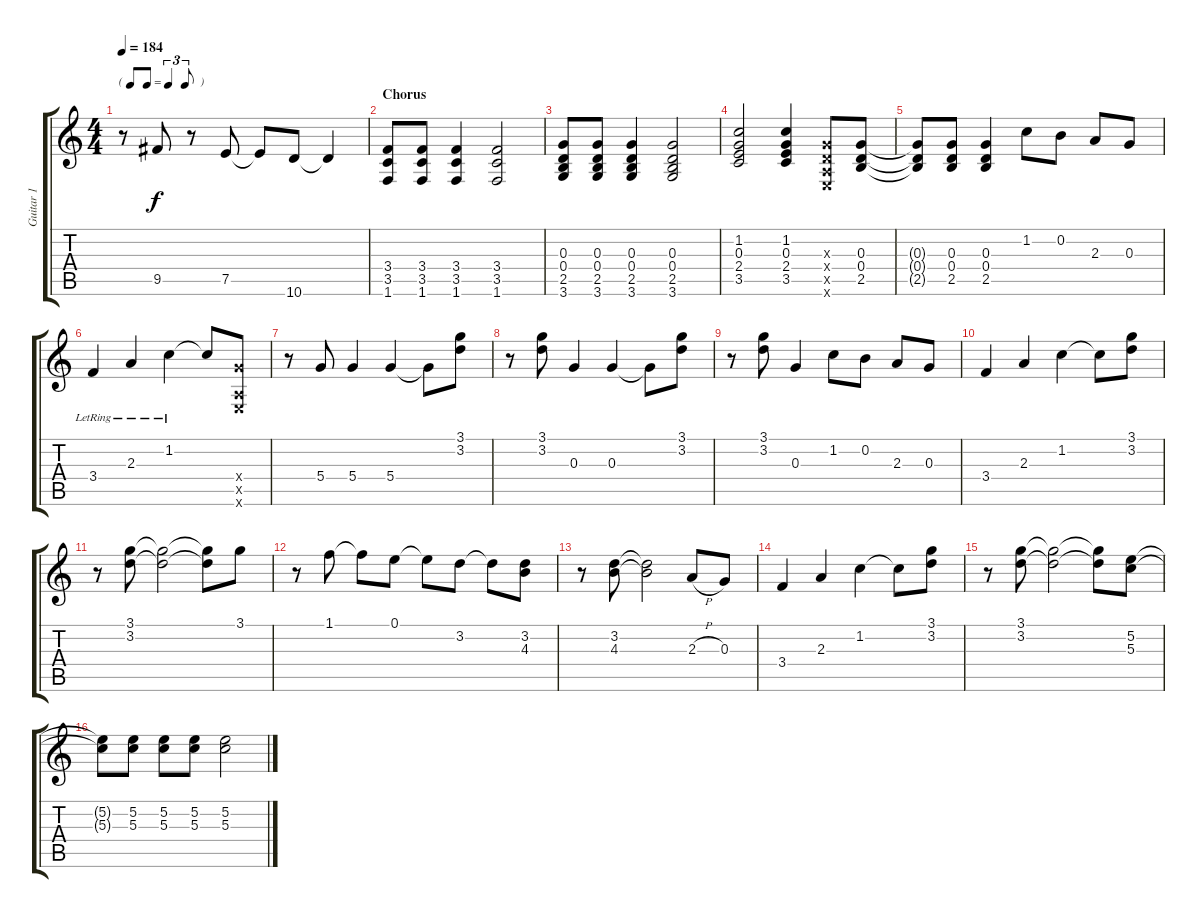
\track ("Guitar 1" "Guitar 1") {instrument electricguitarjazz}
\staff {score tabs}
\tuning (E4 B3 G3 D3 A2 E2) {hide}
\ts (4 4)
\tf triplet8th
\tempo 184
\clef g2
\ks c
r.8{dy f} 9.5.8 r.8 7.5.8 7.5{t}.8 10.6.8 10.6{t}.4 |
\section ("" "Chorus")
(3.4 3.5 1.6).8{volume 7} (3.4 3.5 1.6).8 (3.4 3.5 1.6).4 (3.4 3.5 1.6).2 |
(0.3 0.4 2.5 3.6).8 (0.3 0.4 2.5 3.6).8 (0.3 0.4 2.5 3.6).4 (0.3 0.4 2.5 3.6).2 |
(1.2 0.3 2.4 3.5).2 (1.2 0.3 2.4 3.5).4 (0.3{x} 0.4{x} 0.5{x} 0.6{x}).8 (0.3 0.4 2.5).8 |
(0.3{t} 0.4{t} 2.5{t}).8 (0.3 0.4 2.5).8 (0.3 0.4 2.5).4 1.2.8 0.2.8 2.3.8 0.3.8 |
3.4{lr}.4 2.3{lr}.4 1.2{lr}.4 1.2{t}.8 (5.4{x} 0.5{x} 0.6{x}).8 |
r.8 5.4.8 5.4.4 5.4.4 5.4{t}.8 (3.1 3.2).8 |
r.8 (3.1 3.2).8 0.3.4 0.3.4 0.3{t}.8 (3.1 3.2).8 |
r.8 (3.1 3.2).8 0.3.4 1.2.8 0.2.8 2.3.8 0.3.8 |
3.4.4{volume 7} 2.3.4 1.2.4 1.2{t}.8 (3.1 3.2).8 |
r.8 (3.1 3.2).8 (3.1{t} 3.2{t}).2 (3.1{t} 3.2{t}).8 3.1.8 |
r.8 1.1.8 1.1{t}.8 0.1.8 0.1{t}.8 3.2.8 3.2{t}.8 (3.2 4.3).8 |
r.8 (3.2 4.3).8 (3.2{t} 4.3{t}).2 2.3{h}.8 0.3.8 |
3.4.4 2.3.4 1.2.4 1.2{t}.8 (3.1 3.2).8 |
r.8 (3.1 3.2).8 (3.1{t} 3.2{t}).2 (3.1{t} 3.2{t}).8 (5.2 5.3).8 |
(5.2{t} 5.3{t}).8 (5.2 5.3).8 (5.2 5.3).8 (5.2 5.3).8 (5.2 5.3).2
